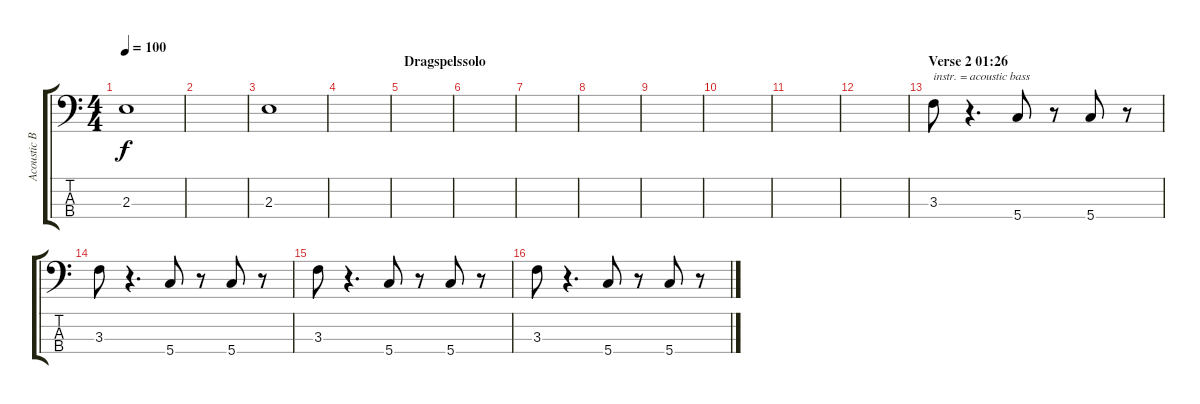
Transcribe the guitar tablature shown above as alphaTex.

\track ("Acoustic Bass" "Acoustic B") {instrument acousticbass}
\staff {score tabs}
\tuning (E3 A2 D2 G1) {hide}
\ts (4 4)
\tempo 100
\clef f4
\ks c
2.3.1{dy f} |
|
2.3.1 |
|
\section ("" "Dragspelssolo")
|
|
|
|
|
|
|
|
\section ("" "Verse 2 01:26")
3.3.8{txt "instr. = acoustic bass" instrument acousticbass} r.4{d} 5.4.8 r.8 5.4.8 r.8 |
3.3.8 r.4{d} 5.4.8 r.8 5.4.8 r.8 |
3.3.8 r.4{d} 5.4.8 r.8 5.4.8 r.8 |
3.3.8 r.4{d} 5.4.8 r.8 5.4.8 r.8
